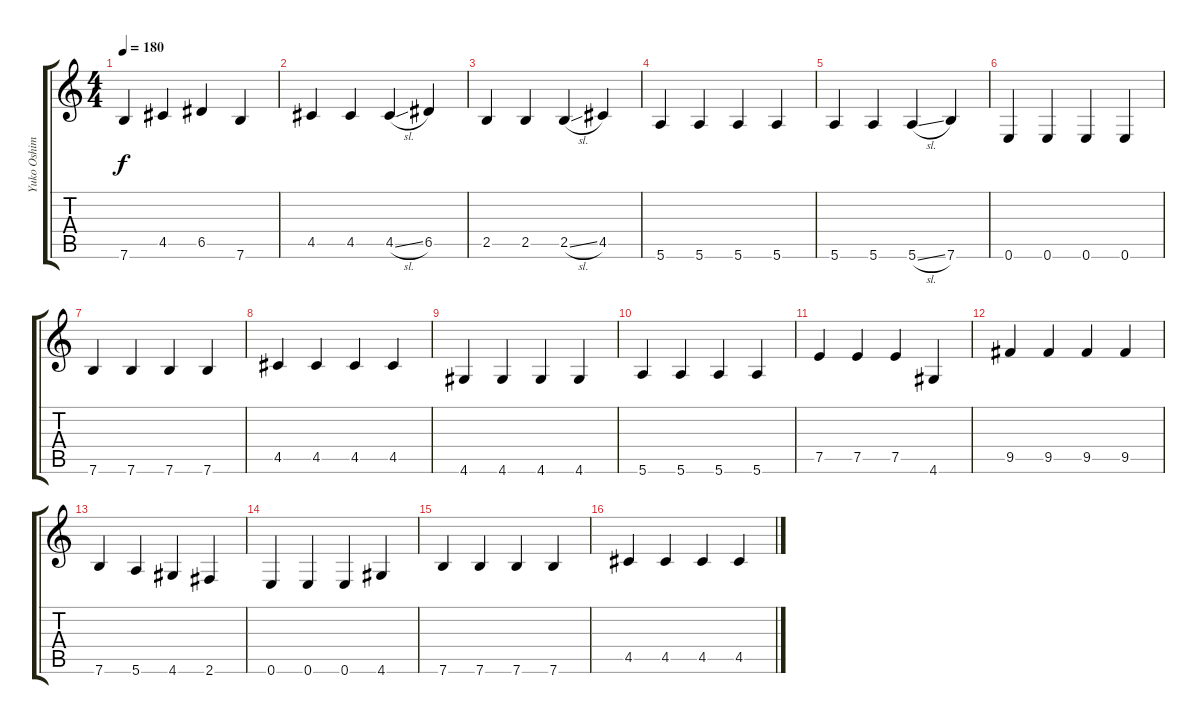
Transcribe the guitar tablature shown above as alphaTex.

\track ("Yuko Oshima" "Yuko Oshim") {instrument electricbasspick}
\staff {score tabs}
\tuning (E4 B3 G3 D3 A2 E2) {hide}
\ts (4 4)
\tempo 180
\clef g2
\ks c
7.6.4{dy f} 4.5.4 6.5.4 7.6.4 |
4.5.4 4.5.4 4.5{sl}.4 6.5.4 |
2.5.4 2.5.4 2.5{sl}.4 4.5.4 |
5.6.4 5.6.4 5.6.4 5.6.4 |
5.6.4 5.6.4 5.6{sl}.4 7.6.4 |
0.6.4 0.6.4 0.6.4 0.6.4 |
7.6.4 7.6.4 7.6.4 7.6.4 |
4.5.4 4.5.4 4.5.4 4.5.4 |
4.6.4 4.6.4 4.6.4 4.6.4 |
5.6.4 5.6.4 5.6.4 5.6.4 |
7.5.4 7.5.4 7.5.4 4.6.4 |
9.5.4 9.5.4 9.5.4 9.5.4 |
7.6.4 5.6.4 4.6.4 2.6.4 |
0.6.4 0.6.4 0.6.4 4.6.4 |
7.6.4 7.6.4 7.6.4 7.6.4 |
4.5.4 4.5.4 4.5.4 4.5.4
